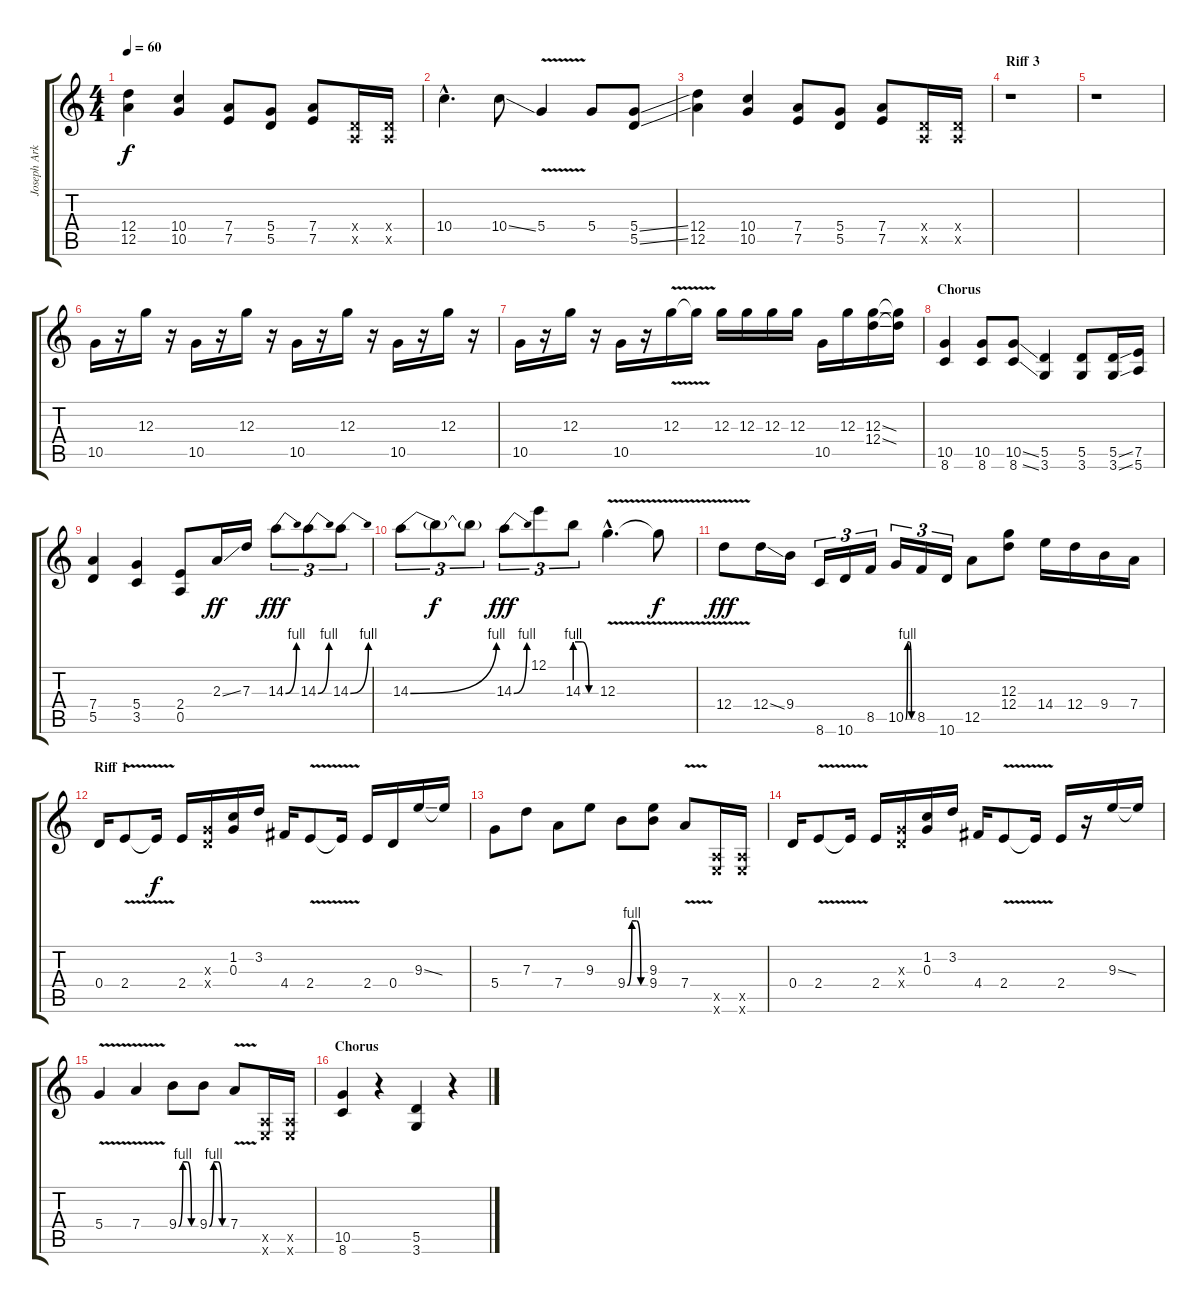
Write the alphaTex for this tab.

\track ("Joseph Arkansas" "Joseph Ark") {instrument distortionguitar}
\staff {score tabs}
\tuning (E4 B3 G3 D3 A2 E2) {hide}
\ts (4 4)
\tempo 60
\clef g2
\ks c
(12.4 12.5).4{dy f} (10.4 10.5).4 (7.4 7.5).8 (5.4 5.5).8 (7.4 7.5).8 (0.4{x} 0.5{x}).16 (0.4{x} 0.5{x}).16 |
10.4{hac}.4{d} 10.4{ss}.8 5.4{v}.4 5.4.8 (5.4{ss} 5.5{ss}).8 |
(12.4 12.5).4 (10.4 10.5).4 (7.4 7.5).8 (5.4 5.5).8 (7.4 7.5).8 (0.4{x} 0.5{x}).16 (0.4{x} 0.5{x}).16 |
\section ("" "Riff 3")
r.1 |
r.1 |
10.5.16 r.16 12.3.16 r.16 10.5.16 r.16 12.3.16 r.16 10.5.16 r.16 12.3.16 r.16 10.5.16 r.16 12.3.16 r.16 |
10.5.16 r.16 12.3.16 r.16 10.5.16 r.16 12.3{v}.16 12.3{t}.16 12.3.16 12.3.16 12.3.16 12.3.16 10.5.16 12.3.16 (12.3{ss} 12.4{ss}).16 (12.3{t} 12.4{t}).16 |
\section ("" "Chorus")
(10.5 8.6).4 (10.5 8.6).8 (10.5{ss} 8.6{ss}).8 (5.5 3.6).4 (5.5 3.6).8 (5.5{ss} 3.6{ss}).16 (7.5 5.6).16 |
(7.4 5.5).4 (5.4 3.5).4 (2.4 0.5).8 2.3{ss}.16{dy ff} 7.3.16 14.3{be (bend 0 0 60 4)}.8{tu (3 2) dy fff} 14.3{be (bend 0 0 60 4)}.8{tu (3 2)} 14.3{be (bend 0 0 60 4)}.8{tu (3 2)} |
14.3{be (bend 0 0 60 4)}.8{tu (3 2)} 14.3{t}.8{tu (3 2) dy f} 14.3{t}.8{tu (3 2)} 14.3{be (bend 0 0 60 4)}.8{tu (3 2) dy fff} 12.1.8{tu (3 2)} 14.3{be (custom 0 4 20 4 40 0 60 0)}.8{tu (3 2)} 12.3{v hac}.4{d} 12.3{t}.8{dy f} |
12.4{v}.8{dy fff} 12.4{ss}.16 9.4.16 8.6.16{tu (3 2)} 10.6.16{tu (3 2)} 8.5.16{tu (3 2)} 10.5{be (custom 0 0 15 4 30 4 45 0 60 0)}.16{tu (3 2)} 8.5.16{tu (3 2)} 10.6.16{tu (3 2)} 12.5.8 (12.3 12.4).8 14.4.16 12.4.16 9.4.16 7.4.16 |
\section ("" "Riff 1")
0.4.16 2.4{v}.8 2.4{t}.16{dy f} 2.4.16 (0.3{x} 0.4{x}).16 (1.2 0.3).16 3.2.16 4.4.16 2.4{v}.8 2.4{t}.16 2.4.16 0.4.16 9.3{ss}.16 9.3{t}.16 |
5.4.8 7.3.8 7.4.8 9.3.8 9.4{be (custom 0 0 15 4 30 4 45 0 60 0)}.8 (9.3 9.4).8 7.4{v}.8 (0.5{x} 0.6{x}).16 (0.5{x} 0.6{x}).16 |
0.4.16 2.4{v}.8 2.4{t}.16 2.4.16 (0.3{x} 0.4{x}).16 (1.2 0.3).16 3.2.16 4.4.16 2.4{v}.8 2.4{t}.16 2.4.16 r.16 9.3{ss}.16 9.3{t}.16 |
5.4{v}.4 7.4{v}.4 9.4{be (custom 0 0 15 4 30 4 45 0 60 0)}.8 9.4{be (custom 0 0 15 4 30 4 45 0 60 0)}.8 7.4{v}.8 (0.5{x} 0.6{x}).16 (0.5{x} 0.6{x}).16 |
\section ("" "Chorus")
(10.5 8.6).4 r.4 (5.5 3.6).4 r.4
